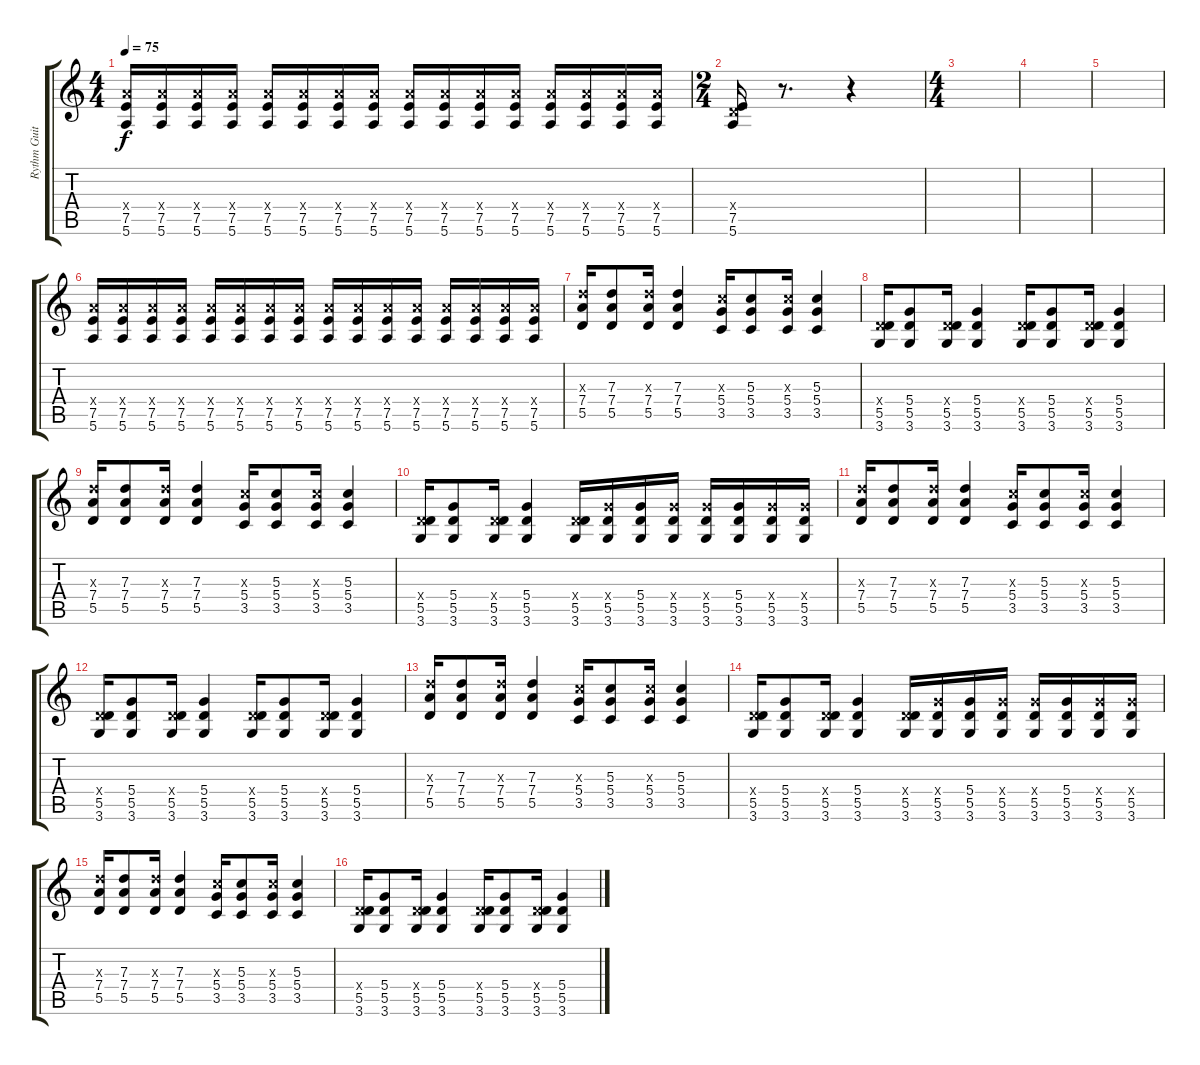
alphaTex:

\track ("Rythm Guitar II" "Rythm Guit") {instrument distortionguitar}
\staff {score tabs}
\tuning (E4 B3 G3 D3 A2 E2) {hide}
\ts (4 4)
\tempo 75
\clef g2
\ks c
(7.4{x} 7.5 5.6).16{dy f} (7.4{x} 7.5 5.6).16 (7.4{x} 7.5 5.6).16 (7.4{x} 7.5 5.6).16 (7.4{x} 7.5 5.6).16 (7.4{x} 7.5 5.6).16 (7.4{x} 7.5 5.6).16 (7.4{x} 7.5 5.6).16 (7.4{x} 7.5 5.6).16 (7.4{x} 7.5 5.6).16 (7.4{x} 7.5 5.6).16 (7.4{x} 7.5 5.6).16 (7.4{x} 7.5 5.6).16 (7.4{x} 7.5 5.6).16 (7.4{x} 7.5 5.6).16 (7.4{x} 7.5 5.6).16 |
\ts (2 4)
(0.4{x} 7.5 5.6).16 r.8{d} r.4 |
\ts (4 4)
|
|
|
(7.4{x} 7.5 5.6).16 (7.4{x} 7.5 5.6).16 (7.4{x} 7.5 5.6).16 (7.4{x} 7.5 5.6).16 (7.4{x} 7.5 5.6).16 (7.4{x} 7.5 5.6).16 (7.4{x} 7.5 5.6).16 (7.4{x} 7.5 5.6).16 (7.4{x} 7.5 5.6).16 (7.4{x} 7.5 5.6).16 (7.4{x} 7.5 5.6).16 (7.4{x} 7.5 5.6).16 (7.4{x} 7.5 5.6).16 (7.4{x} 7.5 5.6).16 (7.4{x} 7.5 5.6).16 (7.4{x} 7.5 5.6).16 |
(7.3{x} 7.4 5.5).16 (7.3 7.4 5.5).8 (7.3{x} 7.4 5.5).16 (7.3 7.4 5.5).4 (5.3{x} 5.4 3.5).16 (5.3 5.4 3.5).8 (5.3{x} 5.4 3.5).16 (5.3 5.4 3.5).4 |
(0.4{x} 5.5 3.6).16 (5.4 5.5 3.6).8 (0.4{x} 5.5 3.6).16 (5.4 5.5 3.6).4 (0.4{x} 5.5 3.6).16 (5.4 5.5 3.6).8 (0.4{x} 5.5 3.6).16 (5.4 5.5 3.6).4 |
(7.3{x} 7.4 5.5).16 (7.3 7.4 5.5).8 (7.3{x} 7.4 5.5).16 (7.3 7.4 5.5).4 (5.3{x} 5.4 3.5).16 (5.3 5.4 3.5).8 (5.3{x} 5.4 3.5).16 (5.3 5.4 3.5).4 |
(0.4{x} 5.5 3.6).16 (5.4 5.5 3.6).8 (0.4{x} 5.5 3.6).16 (5.4 5.5 3.6).4 (0.4{x} 5.5 3.6).16 (5.4{x} 5.5 3.6).16 (5.4 5.5 3.6).16 (5.4{x} 5.5 3.6).16 (5.4{x} 5.5 3.6).16 (5.4 5.5 3.6).16 (5.4{x} 5.5 3.6).16 (5.4{x} 5.5 3.6).16 |
(7.3{x} 7.4 5.5).16 (7.3 7.4 5.5).8 (7.3{x} 7.4 5.5).16 (7.3 7.4 5.5).4 (5.3{x} 5.4 3.5).16 (5.3 5.4 3.5).8 (5.3{x} 5.4 3.5).16 (5.3 5.4 3.5).4 |
(0.4{x} 5.5 3.6).16 (5.4 5.5 3.6).8 (0.4{x} 5.5 3.6).16 (5.4 5.5 3.6).4 (0.4{x} 5.5 3.6).16 (5.4 5.5 3.6).8 (0.4{x} 5.5 3.6).16 (5.4 5.5 3.6).4 |
(7.3{x} 7.4 5.5).16 (7.3 7.4 5.5).8 (7.3{x} 7.4 5.5).16 (7.3 7.4 5.5).4 (5.3{x} 5.4 3.5).16 (5.3 5.4 3.5).8 (5.3{x} 5.4 3.5).16 (5.3 5.4 3.5).4 |
(0.4{x} 5.5 3.6).16 (5.4 5.5 3.6).8 (0.4{x} 5.5 3.6).16 (5.4 5.5 3.6).4 (0.4{x} 5.5 3.6).16 (5.4{x} 5.5 3.6).16 (5.4 5.5 3.6).16 (5.4{x} 5.5 3.6).16 (5.4{x} 5.5 3.6).16 (5.4 5.5 3.6).16 (5.4{x} 5.5 3.6).16 (5.4{x} 5.5 3.6).16 |
(7.3{x} 7.4 5.5).16 (7.3 7.4 5.5).8 (7.3{x} 7.4 5.5).16 (7.3 7.4 5.5).4 (5.3{x} 5.4 3.5).16 (5.3 5.4 3.5).8 (5.3{x} 5.4 3.5).16 (5.3 5.4 3.5).4 |
(0.4{x} 5.5 3.6).16 (5.4 5.5 3.6).8 (0.4{x} 5.5 3.6).16 (5.4 5.5 3.6).4 (0.4{x} 5.5 3.6).16 (5.4 5.5 3.6).8 (0.4{x} 5.5 3.6).16 (5.4 5.5 3.6).4
